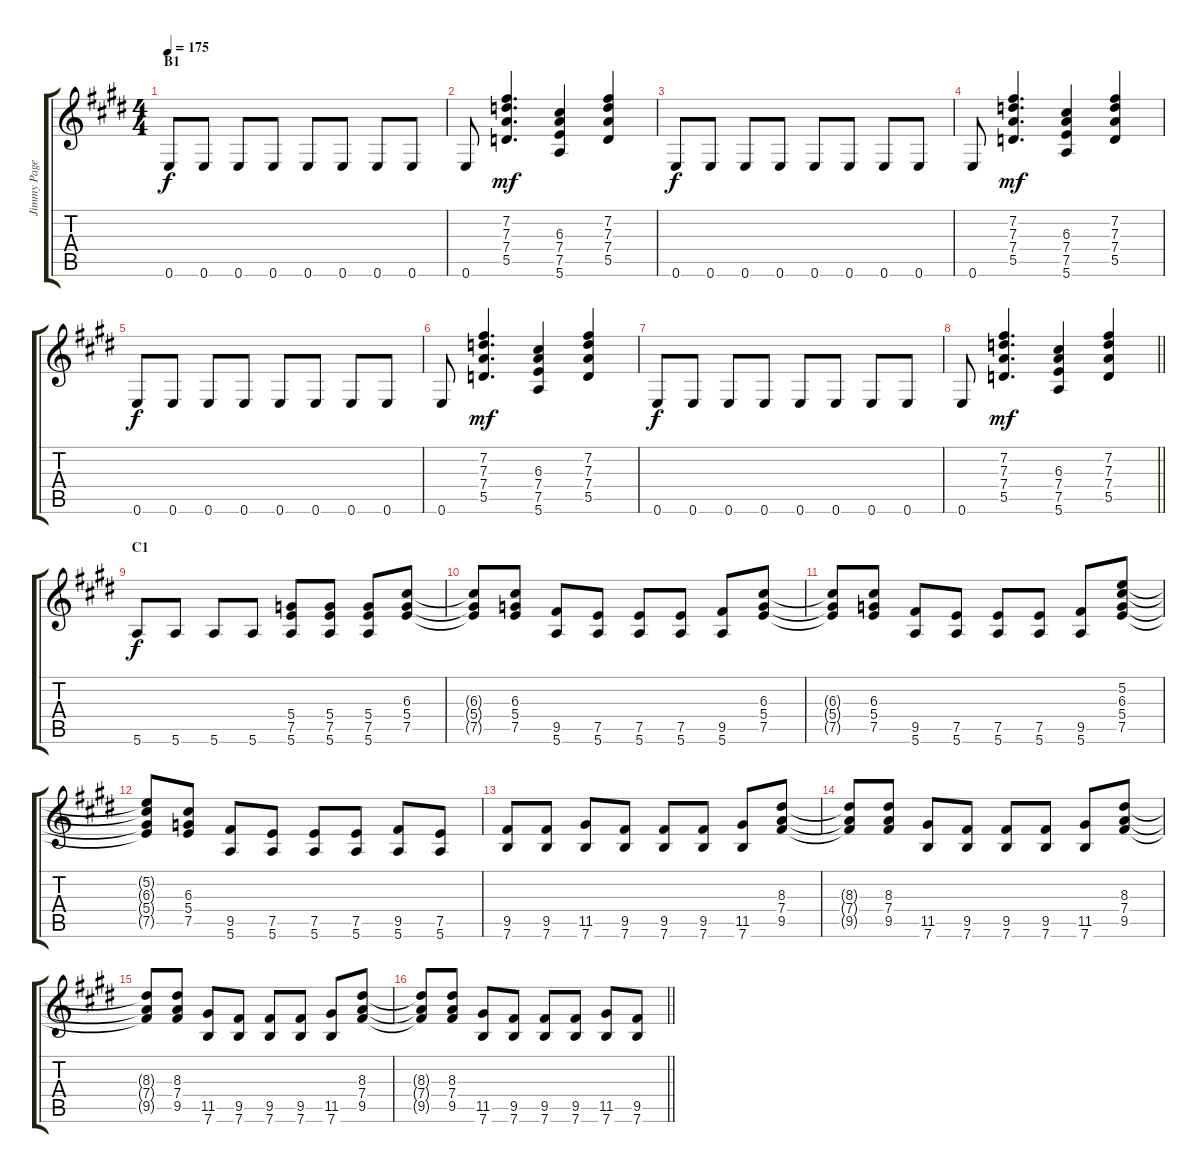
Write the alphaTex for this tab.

\track ("Jimmy Page 1" "Jimmy Page") {instrument distortionguitar}
\staff {score tabs}
\tuning (E4 B3 G3 D3 A2 E2) {hide}
\ts (4 4)
\section ("" "B1")
\tempo 175
\clef g2
\ks e
0.6.8{dy f} 0.6.8 0.6.8 0.6.8 0.6.8 0.6.8 0.6.8 0.6.8 |
0.6.8 (7.2 7.3 7.4 5.5).4{d dy mf} (6.3 7.4 7.5 5.6).4 (7.2 7.3 7.4 5.5).4 |
0.6.8{dy f} 0.6.8 0.6.8 0.6.8 0.6.8 0.6.8 0.6.8 0.6.8 |
0.6.8 (7.2 7.3 7.4 5.5).4{d dy mf} (6.3 7.4 7.5 5.6).4 (7.2 7.3 7.4 5.5).4 |
0.6.8{dy f} 0.6.8 0.6.8 0.6.8 0.6.8 0.6.8 0.6.8 0.6.8 |
0.6.8 (7.2 7.3 7.4 5.5).4{d dy mf} (6.3 7.4 7.5 5.6).4 (7.2 7.3 7.4 5.5).4 |
0.6.8{dy f} 0.6.8 0.6.8 0.6.8 0.6.8 0.6.8 0.6.8 0.6.8 |
\barLineRight lightlight
0.6.8 (7.2 7.3 7.4 5.5).4{d dy mf} (6.3 7.4 7.5 5.6).4 (7.2 7.3 7.4 5.5).4 |
\section ("" "C1")
5.6.8{dy f} 5.6.8 5.6.8 5.6.8 (5.4 7.5 5.6).8 (5.4 7.5 5.6).8 (5.4 7.5 5.6).8 (6.3 5.4 7.5).8 |
(6.3{t} 5.4{t} 7.5{t}).8 (6.3 5.4 7.5).8 (9.5 5.6).8 (7.5 5.6).8 (7.5 5.6).8 (7.5 5.6).8 (9.5 5.6).8 (6.3 5.4 7.5).8 |
(6.3{t} 5.4{t} 7.5{t}).8 (6.3 5.4 7.5).8 (9.5 5.6).8 (7.5 5.6).8 (7.5 5.6).8 (7.5 5.6).8 (9.5 5.6).8 (5.2 6.3 5.4 7.5).8 |
(5.2{t} 6.3{t} 5.4{t} 7.5{t}).8 (6.3 5.4 7.5).8 (9.5 5.6).8 (7.5 5.6).8 (7.5 5.6).8 (7.5 5.6).8 (9.5 5.6).8 (7.5 5.6).8 |
(9.5 7.6).8 (9.5 7.6).8 (11.5 7.6).8 (9.5 7.6).8 (9.5 7.6).8 (9.5 7.6).8 (11.5 7.6).8 (8.3 7.4 9.5).8 |
(8.3{t} 7.4{t} 9.5{t}).8 (8.3 7.4 9.5).8 (11.5 7.6).8 (9.5 7.6).8 (9.5 7.6).8 (9.5 7.6).8 (11.5 7.6).8 (8.3 7.4 9.5).8 |
(8.3{t} 7.4{t} 9.5{t}).8 (8.3 7.4 9.5).8 (11.5 7.6).8 (9.5 7.6).8 (9.5 7.6).8 (9.5 7.6).8 (11.5 7.6).8 (8.3 7.4 9.5).8 |
\barLineRight lightlight
(8.3{t} 7.4{t} 9.5{t}).8 (8.3 7.4 9.5).8 (11.5 7.6).8{volume 16} (9.5 7.6).8 (9.5 7.6).8 (9.5 7.6).8 (11.5 7.6).8 (9.5 7.6).8
